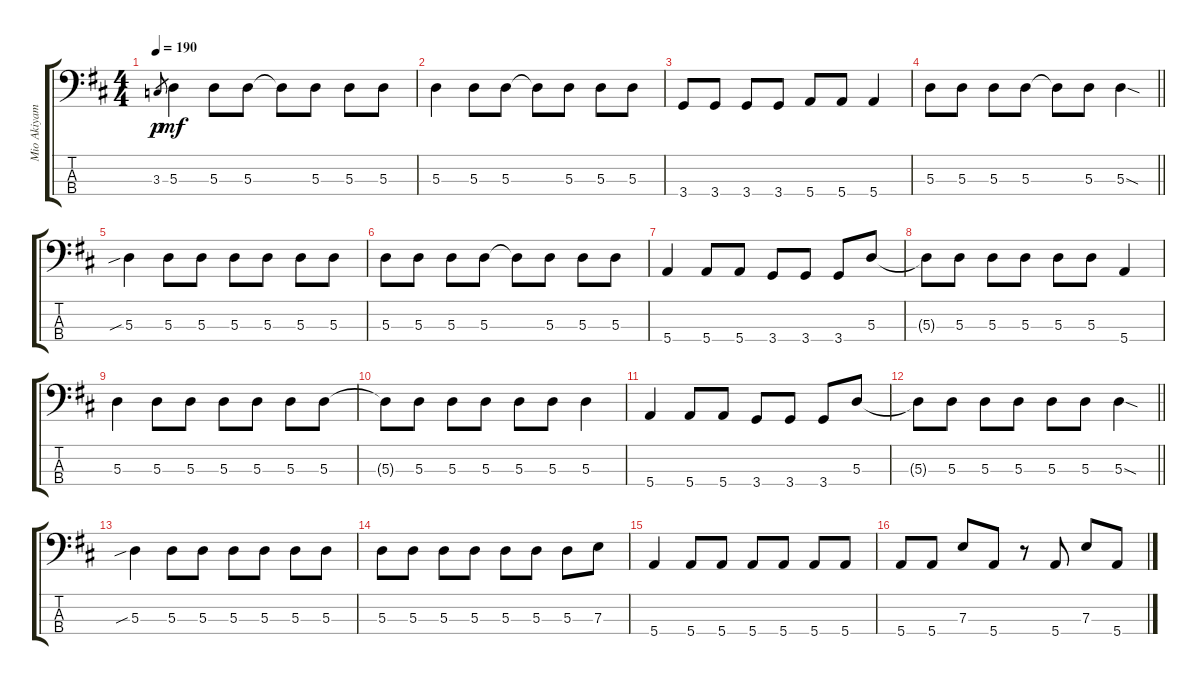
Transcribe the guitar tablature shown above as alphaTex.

\track ("Mio Akiyama" "Mio Akiyam") {instrument electricbassfinger}
\staff {score tabs}
\tuning (G2 D2 A1 E1) {hide}
\ts (4 4)
\tempo 190
\clef f4
\ks d
3.3.8{gr dy p} 5.3.4{dy mf} 5.3.8 5.3.8 5.3{t}.8 5.3.8 5.3.8 5.3.8 |
5.3.4 5.3.8 5.3.8 5.3{t}.8 5.3.8 5.3.8 5.3.8 |
3.4.8 3.4.8 3.4.8 3.4.8 5.4.8 5.4.8 5.4.4 |
\barLineRight lightlight
5.3.8 5.3.8 5.3.8 5.3.8 5.3{t}.8 5.3.8 5.3{sod}.4 |
\section ("" "")
5.3{sib}.4 5.3.8 5.3.8 5.3.8 5.3.8 5.3.8 5.3.8 |
5.3.8 5.3.8 5.3.8 5.3.8 5.3{t}.8 5.3.8 5.3.8 5.3.8 |
5.4.4 5.4.8 5.4.8 3.4.8 3.4.8 3.4.8 5.3.8 |
5.3{t}.8 5.3.8 5.3.8 5.3.8 5.3.8 5.3.8 5.4.4 |
5.3.4 5.3.8 5.3.8 5.3.8 5.3.8 5.3.8 5.3.8 |
5.3{t}.8 5.3.8 5.3.8 5.3.8 5.3.8 5.3.8 5.3.4 |
5.4.4 5.4.8 5.4.8 3.4.8 3.4.8 3.4.8 5.3.8 |
\barLineRight lightlight
5.3{t}.8 5.3.8 5.3.8 5.3.8 5.3.8 5.3.8 5.3{sod}.4 |
\section ("" "")
5.3{sib}.4 5.3.8 5.3.8 5.3.8 5.3.8 5.3.8 5.3.8 |
5.3.8 5.3.8 5.3.8 5.3.8 5.3.8 5.3.8 5.3.8 7.3.8 |
5.4.4 5.4.8 5.4.8 5.4.8 5.4.8 5.4.8 5.4.8 |
5.4.8 5.4.8 7.3.8 5.4.8 r.8 5.4.8 7.3.8 5.4.8
